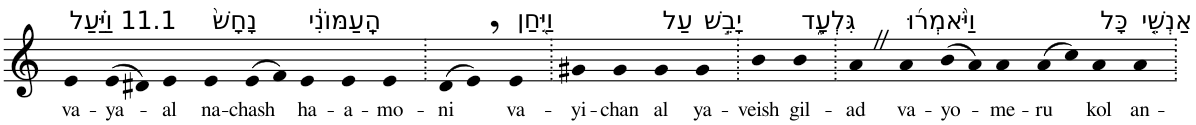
**kern	**text
*part1	*part1
*staff1	*staff1
*I"Piano	*
*I'Pno	*
*clefG2	*
*k[]	*
=1	=1
!LO:TX:a:t=11.1 וַיַּ֗עַל	!
!	!LO:LY:b
4e	va-
!	!LO:LY:b
(>8e	-ya-
8d#X)	.
!	!LO:LY:b
4e	-al
!LO:TX:a:t=נָחָשׁ֙	!
!	!LO:LY:b
4e	na-
!	!LO:LY:b
(>8e	-chash
8f)	.
!LO:TX:a:t=הָֽעַמּוֹנִ֔י	!
!	!LO:LY:b
4e	ha-
!	!LO:LY:b
4e	-a-
!	!LO:LY:b
4e	-mo-
=2.	=2.
!	!LO:LY:b
(>8d	-ni
8e,)	.
!LO:TX:a:t=וַיִּ֖חַן	!
!	!LO:LY:b
4e	va-
=3.	=3.
!	!LO:LY:b
4g#X	-yi-
!	!LO:LY:b
4g#	-chan
!LO:TX:a:t=עַל	!
!	!LO:LY:b
4g#	al
!LO:TX:a:t=יָבֵ֣שׁ	!
!	!LO:LY:b
4g#	ya-
=4.	=4.
!	!LO:LY:b
4b	-veish
!LO:TX:a:t=גִּלְעָ֑ד	!
!	!LO:LY:b
4b	gil-
=5.	=5.
!	!LO:LY:b
4aZ	-ad
!LO:TX:a:t=וַיֹּ֨אמְר֜וּ	!
!	!LO:LY:b
4a	va-
!	!LO:LY:b
(>8b	-yo-
8a)	.
!	!LO:LY:b
4a	-me-
!	!LO:LY:b
(>8a	-ru
8cc)	.
!LO:TX:a:t=כָּל	!
!	!LO:LY:b
4a	kol
!LO:TX:a:t=אַנְשֵׁ֤י	!
!	!LO:LY:b
4a	an-
=.	=.
*-	*-
